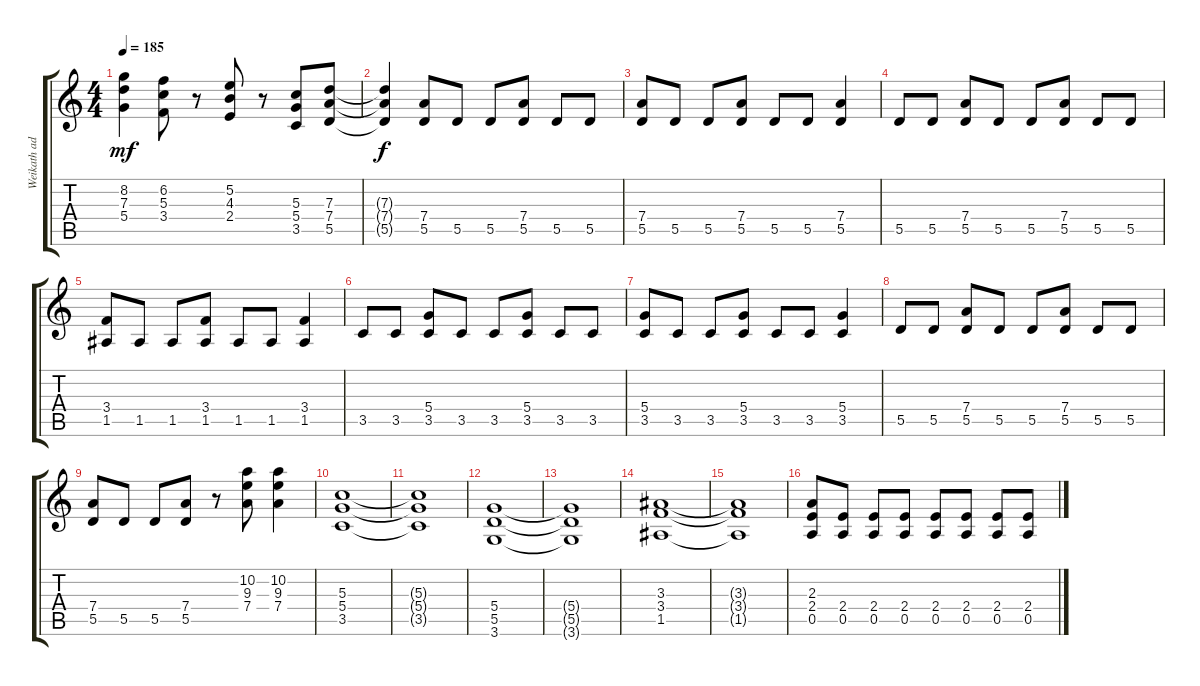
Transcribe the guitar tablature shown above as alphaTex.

\track ("Weikath adicional" "Weikath ad") {instrument overdrivenguitar}
\staff {score tabs}
\tuning (E4 B3 G3 D3 A2 E2) {hide}
\ts (4 4)
\tempo 185
\clef g2
\ks c
(8.2 7.3 5.4).4{dy mf} (6.2 5.3 3.4).8 r.8 (5.2 4.3 2.4).8 r.8 (5.3 5.4 3.5).8 (7.3 7.4 5.5).8 |
(7.3{t} 7.4{t} 5.5{t}).4{dy f} (7.4 5.5).8 5.5.8 5.5.8 (7.4 5.5).8 5.5.8 5.5.8 |
(7.4 5.5).8 5.5.8 5.5.8 (7.4 5.5).8 5.5.8 5.5.8 (7.4 5.5).4 |
5.5.8 5.5.8 (7.4 5.5).8 5.5.8 5.5.8 (7.4 5.5).8 5.5.8 5.5.8 |
(3.4 1.5).8 1.5.8 1.5.8 (3.4 1.5).8 1.5.8 1.5.8 (3.4 1.5).4 |
3.5.8 3.5.8 (5.4 3.5).8 3.5.8 3.5.8 (5.4 3.5).8 3.5.8 3.5.8 |
(5.4 3.5).8 3.5.8 3.5.8 (5.4 3.5).8 3.5.8 3.5.8 (5.4 3.5).4 |
5.5.8 5.5.8 (7.4 5.5).8 5.5.8 5.5.8 (7.4 5.5).8 5.5.8 5.5.8 |
(7.4 5.5).8 5.5.8 5.5.8 (7.4 5.5).8 r.8 (10.2 9.3 7.4).8 (10.2 9.3 7.4).4 |
(5.3 5.4 3.5).1 |
(5.3{t} 5.4{t} 3.5{t}).1 |
(5.4 5.5 3.6).1 |
(5.4{t} 5.5{t} 3.6{t}).1 |
(3.3 3.4 1.5).1 |
(3.3{t} 3.4{t} 1.5{t}).1 |
(2.3 2.4 0.5).8 (2.4 0.5).8 (2.4 0.5).8 (2.4 0.5).8 (2.4 0.5).8 (2.4 0.5).8 (2.4 0.5).8 (2.4 0.5).8
